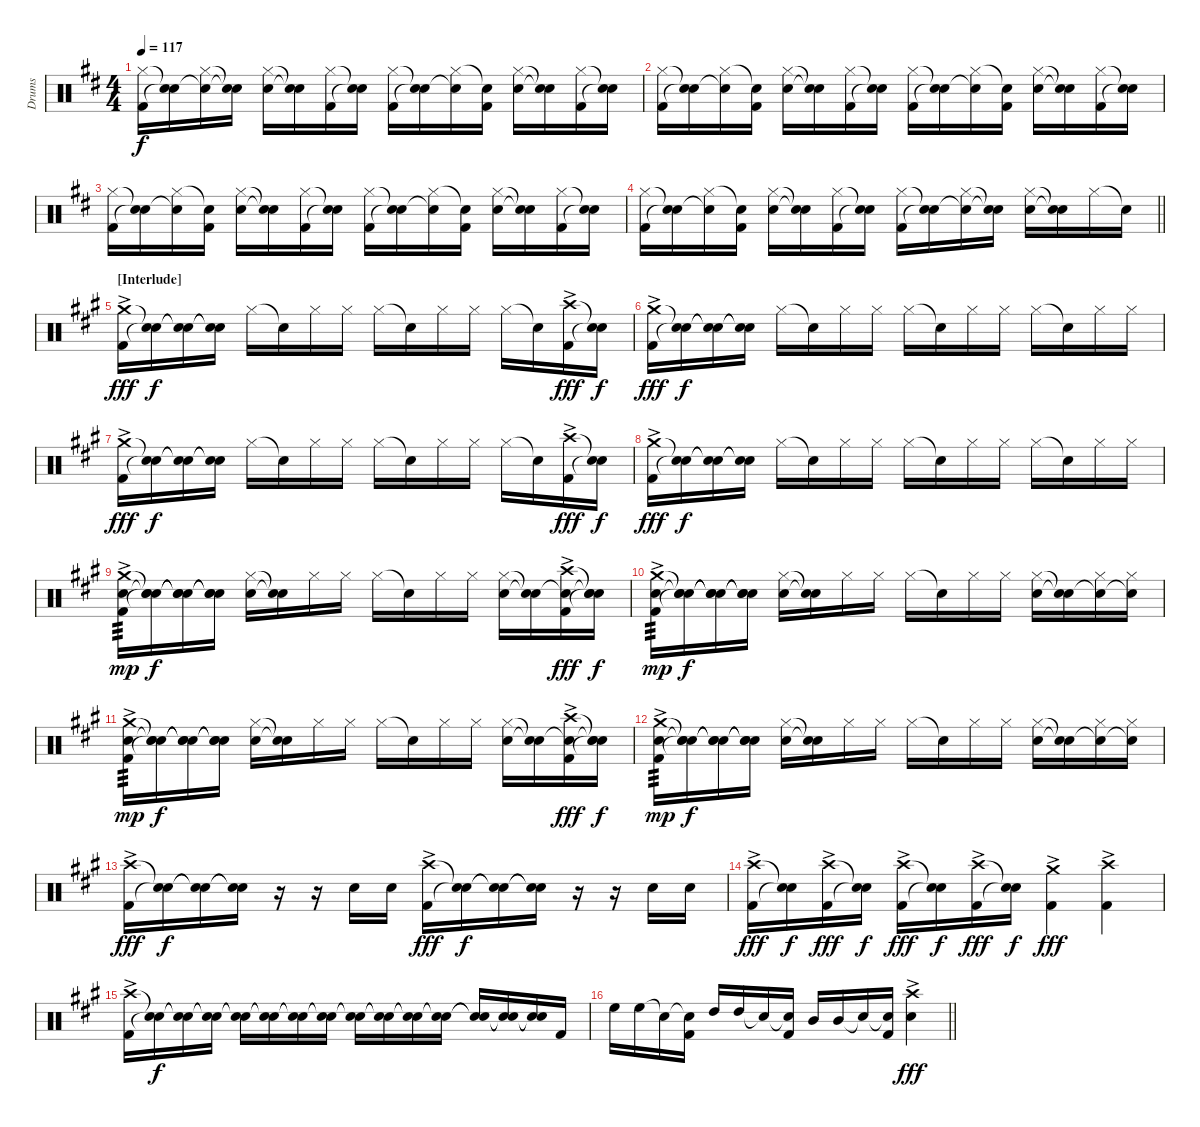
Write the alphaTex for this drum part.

\track ("Drums" "Drums") {instrument percussion}
\staff {score}
\articulation defaults
\ts (4 4)
\tempo 117
\clef neutral
\ks d
("Hi-Hat (closed)" "Kick (hit) 2").16{dy f} ("Snare (hit)"{t} "Snare (hit)"{t}).16 ("Hi-Hat (closed)" "Snare (hit)"{t}).16 ("Snare (hit)"{t} "Snare (hit)"{t}).16 ("Hi-Hat (closed)" "Snare (hit) 2").16 ("Snare (hit)"{t} "Snare (hit)"{t}).16 ("Hi-Hat (closed)" "Kick (hit) 2").16 ("Snare (hit)"{t} "Snare (hit)"{t}).16 ("Hi-Hat (closed)" "Kick (hit) 2").16 ("Snare (hit)"{t} "Snare (hit)"{t}).16 ("Hi-Hat (closed)" "Snare (hit)"{t}).16 ("Snare (hit)"{t} "Kick (hit) 2").16 ("Hi-Hat (closed)" "Snare (hit) 2").16 ("Snare (hit)"{t} "Snare (hit)"{t}).16 ("Hi-Hat (closed)" "Kick (hit) 2").16 ("Snare (hit)"{t} "Snare (hit)"{t}).16 |
("Hi-Hat (closed)" "Kick (hit) 2").16 ("Snare (hit)"{t} "Snare (hit)"{t}).16 ("Hi-Hat (closed)" "Snare (hit)"{t}).16 ("Snare (hit)"{t} "Kick (hit) 2").16 ("Hi-Hat (closed)" "Snare (hit) 2").16 ("Snare (hit)"{t} "Snare (hit)"{t}).16 ("Hi-Hat (closed)" "Kick (hit) 2").16 ("Snare (hit)"{t} "Snare (hit)"{t}).16 ("Hi-Hat (closed)" "Kick (hit) 2").16 ("Snare (hit)"{t} "Snare (hit)"{t}).16 ("Hi-Hat (closed)" "Snare (hit)"{t}).16 ("Snare (hit)"{t} "Kick (hit) 2").16 ("Hi-Hat (closed)" "Snare (hit) 2").16 ("Snare (hit)"{t} "Snare (hit)"{t}).16 ("Hi-Hat (closed)" "Kick (hit) 2").16 ("Snare (hit)"{t} "Snare (hit)"{t}).16 |
("Hi-Hat (closed)" "Kick (hit) 2").16 ("Snare (hit)"{t} "Snare (hit)"{t}).16 ("Hi-Hat (closed)" "Snare (hit)"{t}).16 ("Snare (hit)"{t} "Kick (hit) 2").16 ("Hi-Hat (closed)" "Snare (hit) 2").16 ("Snare (hit)"{t} "Snare (hit)"{t}).16 ("Hi-Hat (closed)" "Kick (hit) 2").16 ("Snare (hit)"{t} "Snare (hit)"{t}).16 ("Hi-Hat (closed)" "Kick (hit) 2").16 ("Snare (hit)"{t} "Snare (hit)"{t}).16 ("Hi-Hat (closed)" "Snare (hit)"{t}).16 ("Snare (hit)"{t} "Kick (hit) 2").16 ("Hi-Hat (closed)" "Snare (hit) 2").16 ("Snare (hit)"{t} "Snare (hit)"{t}).16 ("Hi-Hat (closed)" "Kick (hit) 2").16 ("Snare (hit)"{t} "Snare (hit)"{t}).16 |
\barLineRight lightlight
("Hi-Hat (closed)" "Kick (hit) 2").16 ("Snare (hit)"{t} "Snare (hit)"{t}).16 ("Hi-Hat (closed)" "Snare (hit)"{t}).16 ("Snare (hit)"{t} "Kick (hit) 2").16 ("Hi-Hat (closed)" "Snare (hit) 2").16 ("Snare (hit)"{t} "Snare (hit)"{t}).16 ("Hi-Hat (closed)" "Kick (hit) 2").16 ("Snare (hit)"{t} "Snare (hit)"{t}).16 ("Hi-Hat (closed)" "Kick (hit) 2").16 ("Snare (hit)"{t} "Snare (hit)"{t}).16 ("Hi-Hat (closed)" "Snare (hit)"{t}).16 ("Snare (hit)"{t} "Snare (hit)"{t}).16 ("Hi-Hat (closed)" "Snare (hit) 2").16 ("Snare (hit)"{t} "Snare (hit)"{t}).16 "Hi-Hat (closed)".16 "Snare (hit)"{t}.16 |
\section ("" "[Interlude]")
\ks a
("Crash medium (hit)"{ac} "Kick (hit) 2").16{dy fff} ("Snare (hit)"{t} "Snare (hit)"{t}).16{dy f} ("Snare (hit)"{t} "Snare (hit)"{t}).16 ("Snare (hit)"{t} "Snare (hit)"{t}).16 "Hi-Hat (closed)".16 "Snare (hit)"{t}.16 "Hi-Hat (closed)".16 "Hi-Hat (closed)".16 "Hi-Hat (closed)".16 "Snare (hit)"{t}.16 "Hi-Hat (closed)".16 "Hi-Hat (closed)".16 "Hi-Hat (closed)".16 "Snare (hit)"{t}.16 ("Crash high (hit)"{ac} "Kick (hit) 2").16{dy fff} ("Snare (hit)"{t} "Snare (hit)"{t}).16{dy f} |
("Crash medium (hit)"{ac} "Kick (hit) 2").16{dy fff} ("Snare (hit)"{t} "Snare (hit)"{t}).16{dy f} ("Snare (hit)"{t} "Snare (hit)"{t}).16 ("Snare (hit)"{t} "Snare (hit)"{t}).16 "Hi-Hat (closed)".16 "Snare (hit)"{t}.16 "Hi-Hat (closed)".16 "Hi-Hat (closed)".16 "Hi-Hat (closed)".16 "Snare (hit)"{t}.16 "Hi-Hat (closed)".16 "Hi-Hat (closed)".16 "Hi-Hat (closed)".16 "Snare (hit)"{t}.16 "Hi-Hat (closed)".16 "Hi-Hat (closed)".16 |
("Crash medium (hit)"{ac} "Kick (hit) 2").16{dy fff} ("Snare (hit)"{t} "Snare (hit)"{t}).16{dy f} ("Snare (hit)"{t} "Snare (hit)"{t}).16 ("Snare (hit)"{t} "Snare (hit)"{t}).16 "Hi-Hat (closed)".16 "Snare (hit)"{t}.16 "Hi-Hat (closed)".16 "Hi-Hat (closed)".16 "Hi-Hat (closed)".16 "Snare (hit)"{t}.16 "Hi-Hat (closed)".16 "Hi-Hat (closed)".16 "Hi-Hat (closed)".16 "Snare (hit)"{t}.16 ("Crash high (hit)"{ac} "Kick (hit) 2").16{dy fff} ("Snare (hit)"{t} "Snare (hit)"{t}).16{dy f} |
("Crash medium (hit)"{ac} "Kick (hit) 2").16{dy fff} ("Snare (hit)"{t} "Snare (hit)"{t}).16{dy f} ("Snare (hit)"{t} "Snare (hit)"{t}).16 ("Snare (hit)"{t} "Snare (hit)"{t}).16 "Hi-Hat (closed)".16 "Snare (hit)"{t}.16 "Hi-Hat (closed)".16 "Hi-Hat (closed)".16 "Hi-Hat (closed)".16 "Snare (hit)"{t}.16 "Hi-Hat (closed)".16 "Hi-Hat (closed)".16 "Hi-Hat (closed)".16 "Snare (hit)"{t}.16 "Hi-Hat (closed)".16 "Hi-Hat (closed)".16 |
("Crash medium (hit)"{ac} "Snare (hit) 2" "Kick (hit) 2").16{tp 3 dy mp} ("Snare (hit)"{t} "Snare (hit)"{t} "Snare (hit)"{t}).16{dy f} ("Snare (hit)"{t} "Snare (hit)"{t} "Snare (hit)"{t}).16 ("Snare (hit)"{t} "Snare (hit)"{t} "Snare (hit)"{t}).16 ("Hi-Hat (closed)" "Snare (hit) 2").16 ("Snare (hit)"{t} "Snare (hit) 2"{t}).16 "Hi-Hat (closed)".16 "Hi-Hat (closed)".16 "Hi-Hat (closed)".16 "Snare (hit)"{t}.16 "Hi-Hat (closed)".16 "Hi-Hat (closed)".16 ("Hi-Hat (closed)" "Snare (hit) 2").16 ("Snare (hit)"{t} "Snare (hit)"{t}).16 ("Crash high (hit)"{ac} "Snare (hit)"{t} "Kick (hit) 2").16{dy fff} ("Snare (hit)"{t} "Snare (hit)"{t} "Snare (hit)"{t}).16{dy f} |
("Crash medium (hit)"{ac} "Snare (hit) 2" "Kick (hit) 2").16{tp 3 dy mp} ("Snare (hit)"{t} "Snare (hit)"{t} "Snare (hit)"{t}).16{dy f} ("Snare (hit)"{t} "Snare (hit)"{t} "Snare (hit)"{t}).16 ("Snare (hit)"{t} "Snare (hit)"{t} "Snare (hit)"{t}).16 ("Hi-Hat (closed)" "Snare (hit) 2").16 ("Snare (hit)"{t} "Snare (hit) 2"{t}).16 "Hi-Hat (closed)".16 "Hi-Hat (closed)".16 "Hi-Hat (closed)".16 "Snare (hit)"{t}.16 "Hi-Hat (closed)".16 "Hi-Hat (closed)".16 ("Hi-Hat (closed)" "Snare (hit) 2").16 ("Snare (hit)"{t} "Snare (hit)"{t}).16 ("Hi-Hat (closed)" "Snare (hit)"{t}).16 ("Hi-Hat (closed)" "Snare (hit)"{t}).16 |
("Crash medium (hit)"{ac} "Snare (hit) 2" "Kick (hit) 2").16{tp 3 dy mp} ("Snare (hit)"{t} "Snare (hit)"{t} "Snare (hit)"{t}).16{dy f} ("Snare (hit)"{t} "Snare (hit)"{t} "Snare (hit)"{t}).16 ("Snare (hit)"{t} "Snare (hit)"{t} "Snare (hit)"{t}).16 ("Hi-Hat (closed)" "Snare (hit) 2").16 ("Snare (hit)"{t} "Snare (hit) 2"{t}).16 "Hi-Hat (closed)".16 "Hi-Hat (closed)".16 "Hi-Hat (closed)".16 "Snare (hit)"{t}.16 "Hi-Hat (closed)".16 "Hi-Hat (closed)".16 ("Hi-Hat (closed)" "Snare (hit) 2").16 ("Snare (hit)"{t} "Snare (hit)"{t}).16 ("Crash high (hit)"{ac} "Snare (hit)"{t} "Kick (hit) 2").16{dy fff} ("Snare (hit)"{t} "Snare (hit)"{t} "Snare (hit)"{t}).16{dy f} |
("Crash medium (hit)"{ac} "Snare (hit) 2" "Kick (hit) 2").16{tp 3 dy mp} ("Snare (hit)"{t} "Snare (hit)"{t} "Snare (hit)"{t}).16{dy f} ("Snare (hit)"{t} "Snare (hit)"{t} "Snare (hit)"{t}).16 ("Snare (hit)"{t} "Snare (hit)"{t} "Snare (hit)"{t}).16 ("Hi-Hat (closed)" "Snare (hit) 2").16 ("Snare (hit)"{t} "Snare (hit) 2"{t}).16 "Hi-Hat (closed)".16 "Hi-Hat (closed)".16 "Hi-Hat (closed)".16 "Snare (hit)"{t}.16 "Hi-Hat (closed)".16 "Hi-Hat (closed)".16 ("Hi-Hat (closed)" "Snare (hit) 2").16 ("Snare (hit)"{t} "Snare (hit)"{t}).16 ("Hi-Hat (closed)" "Snare (hit)"{t}).16 ("Hi-Hat (closed)" "Snare (hit)"{t}).16 |
("Crash high (hit)"{ac} "Kick (hit) 2").16{dy fff} ("Snare (hit)"{t} "Snare (hit)"{t}).16{dy f} ("Snare (hit)"{t} "Snare (hit)"{t}).16 ("Snare (hit)"{t} "Snare (hit)"{t}).16 r.16 r.16 "Snare (hit) 2".16 "Snare (hit) 2".16 ("Crash high (hit)"{ac} "Kick (hit) 2").16{dy fff} ("Snare (hit)"{t} "Snare (hit)"{t}).16{dy f} ("Snare (hit)"{t} "Snare (hit)"{t}).16 ("Snare (hit)"{t} "Snare (hit)"{t}).16 r.16 r.16 "Snare (hit) 2".16 "Snare (hit) 2".16 |
("Crash high (hit)"{ac} "Kick (hit) 2").16{dy fff} ("Snare (hit)"{t} "Snare (hit)"{t}).16{dy f} ("Crash high (hit)"{ac} "Kick (hit) 2").16{dy fff} ("Snare (hit)"{t} "Snare (hit)"{t}).16{dy f} ("Crash high (hit)"{ac} "Kick (hit) 2").16{dy fff} ("Snare (hit)"{t} "Snare (hit)"{t}).16{dy f} ("Crash high (hit)"{ac} "Kick (hit) 2").16{dy fff} ("Snare (hit)"{t} "Snare (hit)"{t}).16{dy f} ("Crash medium (hit)"{ac} "Kick (hit) 2").4{dy fff} ("Crash high (hit)"{ac} "Kick (hit) 2").4 |
("Crash high (hit)"{ac} "Kick (hit) 2").16 ("Snare (hit)"{t} "Snare (hit)"{t}).16{dy f} ("Snare (hit)"{t} "Snare (hit)"{t}).16 ("Snare (hit)"{t} "Snare (hit)"{t}).16 ("Snare (hit)"{t} "Snare (hit)"{t}).16 ("Snare (hit)"{t} "Snare (hit)"{t}).16 ("Snare (hit)"{t} "Snare (hit)"{t}).16 ("Snare (hit)"{t} "Snare (hit)"{t}).16 ("Snare (hit)"{t} "Snare (hit)"{t}).16 ("Snare (hit)"{t} "Snare (hit)"{t}).16 ("Snare (hit)"{t} "Snare (hit)"{t}).16 ("Snare (hit)"{t} "Snare (hit)"{t}).16 ("Snare (hit)"{t} "Snare (hit)"{t}).16 ("Snare (hit)"{t} "Snare (hit)"{t}).16 ("Snare (hit)"{t} "Snare (hit)"{t}).16 "Kick (hit) 2".16 |
\barLineRight lightlight "High Floor Tom (hit)".16 "High Floor Tom (hit)".16 "Snare (hit)"{t}.16
("Snare (hit)"{t} "Kick (hit) 2").16 "High Tom (hit)".16 "High Tom (hit)".16 "Snare (hit)"{t}.16 ("Snare (hit)"{t} "Kick (hit) 2").16 "Mid Tom (hit)".16 "Mid Tom (hit)".16 "Snare (hit)"{t}.16 ("Snare (hit)"{t} "Kick (hit) 2").16 ("Crash high (hit)"{ac} "Snare (hit) 2").4{dy fff}
